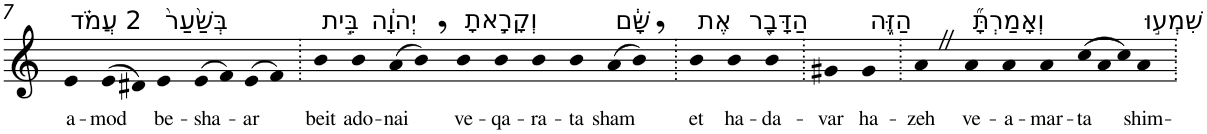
**kern	**text
*part1	*part1
*staff1	*staff1
*I"Piano	*
*I'Pno	*
!!LO:PB:g=z
*clefG2	*
*k[]	*
=7	=7
!LO:TX:a:t=2 עֲמֹ֗ד	!
!	!LO:LY:b
4e	a-
!	!LO:LY:b
(>8e	-mod
8d#X)	.
!LO:TX:a:t=בְּשַׁ֙עַר֙	!
!	!LO:LY:b
4e	be-
!	!LO:LY:b
(>8e	-sha-
8f)	.
!	!LO:LY:b
(>8e	-ar
8f)	.
=8.	=8.
!LO:TX:a:t=בֵּ֣ית	!
!	!LO:LY:b
4b	beit
!LO:TX:a:t=יְהוָ֔ה	!
!	!LO:LY:b
4b	ado-
!	!LO:LY:b
(>8a	-nai
8b,)	.
!LO:TX:a:t=וְקָרָ֣אתָ	!
!	!LO:LY:b
4b	ve-
!	!LO:LY:b
4b	-qa-
!	!LO:LY:b
4b	-ra-
!	!LO:LY:b
4b	-ta
!LO:TX:a:t=שָּׁ֔ם	!
!	!LO:LY:b
(>8a	sham
8b,)	.
=9.	=9.
!LO:TX:a:t=אֶת	!
!	!LO:LY:b
4b	et
!LO:TX:a:t=הַדָּבָ֖ר	!
!	!LO:LY:b
4b	ha-
!	!LO:LY:b
4b	-da-
=10.	=10.
!	!LO:LY:b
4g#X	-var
!LO:TX:a:t=הַזֶּ֑ה	!
!	!LO:LY:b
4g#	ha-
=11.	=11.
!	!LO:LY:b
4aZ	-zeh
!LO:TX:a:t=וְאָמַרְתָּ֞	!
!	!LO:LY:b
4a	ve-
!	!LO:LY:b
4a	-a-
!	!LO:LY:b
4a	-mar-
*Xtuplet	*
!	!LO:LY:b
(>12cc	-ta
12a	.
12cc)	.
!LO:TX:a:t=שִׁמְע֣וּ	!
!	!LO:LY:b
4a	shim-
=.	=.
*-	*-
